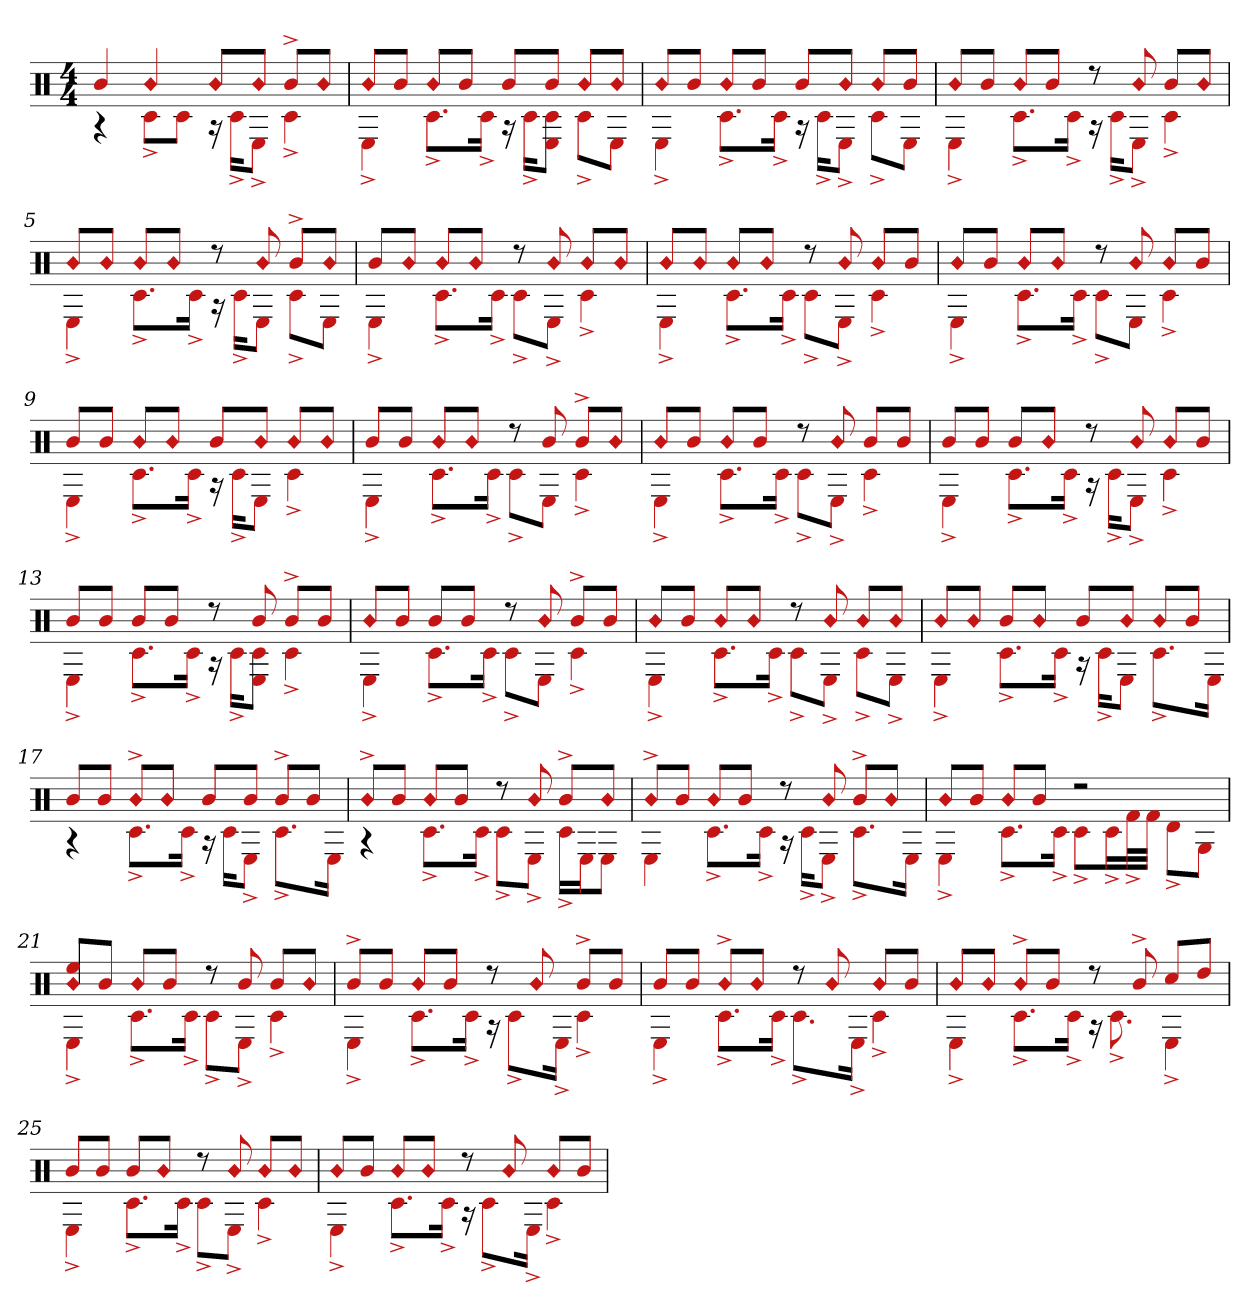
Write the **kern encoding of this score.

**kern
*part1
*staff1
*clefX
*k[]
*M4/4
=1
*^
4b	4r
!LO:N:head=diamond	!
4b	8c#^L
.	8c#J
!LO:N:head=diamond	!
8bL	16r
.	16c#^KL
!LO:N:head=diamond	!
8bJ	8E^J
8b^L	4c#^
!LO:N:head=diamond	!
8bJ	.
=2	=2
!LO:N:head=diamond	!
8bL	4E^
8bJ	.
!LO:N:head=diamond	!
8bL	8.c#^L
8bJ	.
.	16c#^Jk
8bL	16r
.	16c#^KL
8bJ	8E 8c#J
!LO:N:head=diamond	!
8bL	8c#^L
!LO:N:head=diamond	!
8bJ	8EJ
=3	=3
!LO:N:head=diamond	!
8bL	4E^
8bJ	.
!LO:N:head=diamond	!
8bL	8.c#^L
8bJ	.
.	16c#^Jk
8bL	16r
.	16c#^KL
!LO:N:head=diamond	!
8bJ	8E^J
!LO:N:head=diamond	!
8bL	8c#^L
8bJ	8EJ
=4	=4
!LO:N:head=diamond	!
8bL	4E^
8bJ	.
!LO:N:head=diamond	!
8bL	8.c#^L
8bJ	.
.	16c#^Jk
8r	16r
.	16c#^KL
!LO:N:head=diamond	!
8b	8E^J
8bL	4c#^
!LO:N:head=diamond	!
8bJ	.
=5	=5
!LO:N:head=diamond	!
8bL	4E^
!LO:N:head=diamond	!
8bJ	.
!LO:N:head=diamond	!
8bL	8.c#^L
!LO:N:head=diamond	!
8bJ	.
.	16c#^Jk
8r	16r
.	16c#^KL
!LO:N:head=diamond	!
8b	8EJ
8b^L	8c#^L
!LO:N:head=diamond	!
8bJ	8EJ
=6	=6
8bL	4E^
!LO:N:head=diamond	!
8bJ	.
!LO:N:head=diamond	!
8bL	8.c#^L
!LO:N:head=diamond	!
8bJ	.
.	16c#^Jk
8r	8c#^L
!LO:N:head=diamond	!
8b	8E^J
!LO:N:head=diamond	!
8bL	4c#^
!LO:N:head=diamond	!
8bJ	.
=7	=7
!LO:N:head=diamond	!
8bL	4E^
!LO:N:head=diamond	!
8bJ	.
!LO:N:head=diamond	!
8bL	8.c#^L
!LO:N:head=diamond	!
8bJ	.
.	16c#^Jk
8r	8c#^L
!LO:N:head=diamond	!
8b	8E^J
!LO:N:head=diamond	!
8bL	4c#^
8bJ	.
=8	=8
!LO:N:head=diamond	!
8bL	4E^
8bJ	.
!LO:N:head=diamond	!
8bL	8.c#^L
!LO:N:head=diamond	!
8bJ	.
.	16c#^Jk
8r	8c#^L
!LO:N:head=diamond	!
8b	8EJ
!LO:N:head=diamond	!
8bL	4c#^
8bJ	.
=9	=9
8bL	4E^
8bJ	.
!LO:N:head=diamond	!
8bL	8.c#^L
!LO:N:head=diamond	!
8bJ	.
.	16c#^Jk
8bL	16r
.	16c#^KL
!LO:N:head=diamond	!
8bJ	8EJ
!LO:N:head=diamond	!
8bL	4c#^
!LO:N:head=diamond	!
8bJ	.
=10	=10
8bL	4E^
8bJ	.
!LO:N:head=diamond	!
8bL	8.c#^L
!LO:N:head=diamond	!
8bJ	.
.	16c#^Jk
8r	8c#^L
8b	8EJ
8b^L	4c#^
!LO:N:head=diamond	!
8bJ	.
=11	=11
!LO:N:head=diamond	!
8bL	4E^
8bJ	.
!LO:N:head=diamond	!
8bL	8.c#^L
8bJ	.
.	16c#^Jk
8r	8c#^L
!LO:N:head=diamond	!
8b	8E^J
8bL	4c#^
8bJ	.
=12	=12
8bL	4E^
8bJ	.
8bL	8.c#^L
!LO:N:head=diamond	!
8bJ	.
.	16c#^Jk
8r	16r
.	16c#^KL
!LO:N:head=diamond	!
8b	8E^J
!LO:N:head=diamond	!
8bL	4c#^
8bJ	.
=13	=13
8bL	4E^
8bJ	.
8bL	8.c#^L
8bJ	.
.	16c#^Jk
8r	16r
.	16c#^KL
8b	8E 8c#J
8b^L	4c#^
8bJ	.
=14	=14
!LO:N:head=diamond	!
8bL	4E^
8bJ	.
8bL	8.c#^L
8bJ	.
.	16c#^Jk
8r	8c#^L
!LO:N:head=diamond	!
8b	8EJ
8b^L	4c#^
8bJ	.
=15	=15
!LO:N:head=diamond	!
8bL	4E^
8bJ	.
!LO:N:head=diamond	!
8bL	8.c#^L
!LO:N:head=diamond	!
8bJ	.
.	16c#^Jk
8r	8c#^L
!LO:N:head=diamond	!
8b	8E^J
!LO:N:head=diamond	!
8bL	8c#^L
!LO:N:head=diamond	!
8bJ	8E^J
=16	=16
!LO:N:head=diamond	!
8bL	4E^
!LO:N:head=diamond	!
8bJ	.
8bL	8.c#^L
!LO:N:head=diamond	!
8bJ	.
.	16c#^Jk
8bL	16r
.	16c#^KL
!LO:N:head=diamond	!
8bJ	8EJ
!LO:N:head=diamond	!
8bL	8.c#^L
8bJ	.
.	16EJk
=17	=17
8bL	4r
8bJ	.
!LO:N:head=diamond	!
8b^L	8.c#^L
!LO:N:head=diamond	!
8bJ	.
.	16c#^Jk
8bL	16r
.	16c#KL
8bJ	8E^J
8b^L	8.c#^L
8bJ	.
.	16EJk
=18	=18
!LO:N:head=diamond	!
8b^L	4r
8bJ	.
!LO:N:head=diamond	!
8bL	8.c#^L
8bJ	.
.	16c#^Jk
8r	8c#^L
!LO:N:head=diamond	!
8b	8E^J
8b^L	16c#^LL
.	16EJ
!LO:N:head=diamond	!
8bJ	8EJ
=19	=19
!LO:N:head=diamond	!
8b^L	4E
8bJ	.
!LO:N:head=diamond	!
8bL	8.c#^L
8bJ	.
.	16c#^Jk
8r	16r
.	16c#^KL
!LO:N:head=diamond	!
8b	8E^J
8b^L	8.c#^L
!LO:N:head=diamond	!
8bJ	.
.	16EJk
=20	=20
!LO:N:head=diamond	!
8bL	4E^
8bJ	.
!LO:N:head=diamond	!
8bL	8.c#^L
8bJ	.
.	16c#^Jk
2r	8c#^L
.	16c#^L
.	32f#^L
.	32f#JJJ
.	8d^L
.	8GJ
=21	=21
!LO:N:n=2:head=diamond	!
8ee 8bL	4E^
8bJ	.
!LO:N:head=diamond	!
8bL	8.c#^L
8bJ	.
.	16c#^Jk
8r	8c#^L
8b	8E^J
8bL	4c#^
!LO:N:head=diamond	!
8bJ	.
=22	=22
8b^L	4E^
8bJ	.
!LO:N:head=diamond	!
8bL	8.c#^L
8bJ	.
.	16c#^Jk
8r	16r
.	8c#^L
!LO:N:head=diamond	!
8b	.
.	16E^Jk
8b^L	4c#^
8bJ	.
=23	=23
8bL	4E^
8bJ	.
!LO:N:head=diamond	!
8b^L	8.c#^L
!LO:N:head=diamond	!
8bJ	.
.	16c#^Jk
8r	8.c#^L
!LO:N:head=diamond	!
8b	.
.	16E^Jk
!LO:N:head=diamond	!
8bL	4c#^
8bJ	.
=24	=24
!LO:N:head=diamond	!
8bL	4E^
!LO:N:head=diamond	!
8bJ	.
!LO:N:head=diamond	!
8b^L	8.c#^L
8bJ	.
.	16c#^Jk
8r	16r
.	8.c#^
8b^	.
8cc#L	4E^
8ddJ	.
=25	=25
8bL	4E^
8bJ	.
8bL	8.c#^L
!LO:N:head=diamond	!
8bJ	.
.	16c#^Jk
8r	8c#^L
!LO:N:head=diamond	!
8b	8E^J
!LO:N:head=diamond	!
8bL	4c#^
!LO:N:head=diamond	!
8bJ	.
=26	=26
!LO:N:head=diamond	!
8bL	4E^
8bJ	.
!LO:N:head=diamond	!
8bL	8.c#^L
!LO:N:head=diamond	!
8bJ	.
.	16c#^Jk
8r	16r
.	8c#^L
!LO:N:head=diamond	!
8b	.
.	16E^Jk
!LO:N:head=diamond	!
8bL	4c#^
8bJ	.
*v	*v
=
*-
